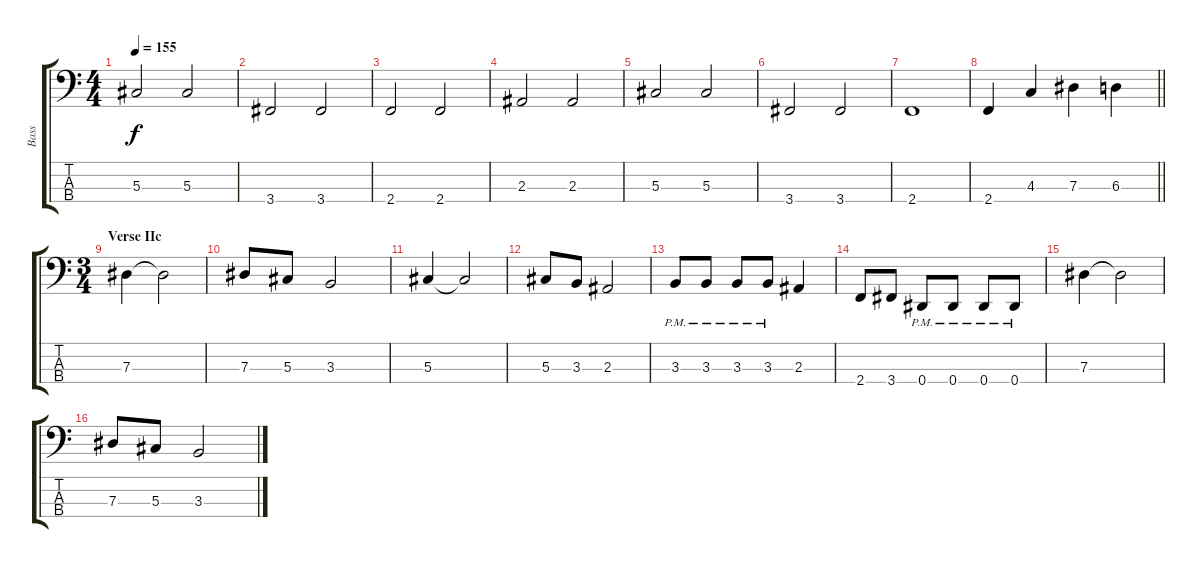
\track ("Bass" "Bass") {instrument electricbasspick}
\staff {score tabs}
\tuning (Gb2 Db2 Ab1 Eb1) {hide}
\ts (4 4)
\tempo 155
\clef f4
\ks c
5.3.2{dy f} 5.3.2 |
3.4.2 3.4.2 |
2.4.2 2.4.2 |
2.3.2 2.3.2 |
5.3.2 5.3.2 |
3.4.2 3.4.2 |
2.4.1 |
\barLineRight lightlight
2.4.4 4.3.4 7.3.4 6.3.4 |
\ts (3 4)
\section ("" "Verse IIc")
7.3.4 7.3{t}.2 |
7.3.8 5.3.8 3.3.2 |
5.3.4 5.3{t}.2 |
5.3.8 3.3.8 2.3.2 |
3.3{pm}.8 3.3{pm}.8 3.3{pm}.8 3.3{pm}.8 2.3.4 |
2.4.8 3.4.8 0.4{pm}.8 0.4{pm}.8 0.4{pm}.8 0.4{pm}.8 |
7.3.4 7.3{t}.2 |
7.3.8 5.3.8 3.3.2
